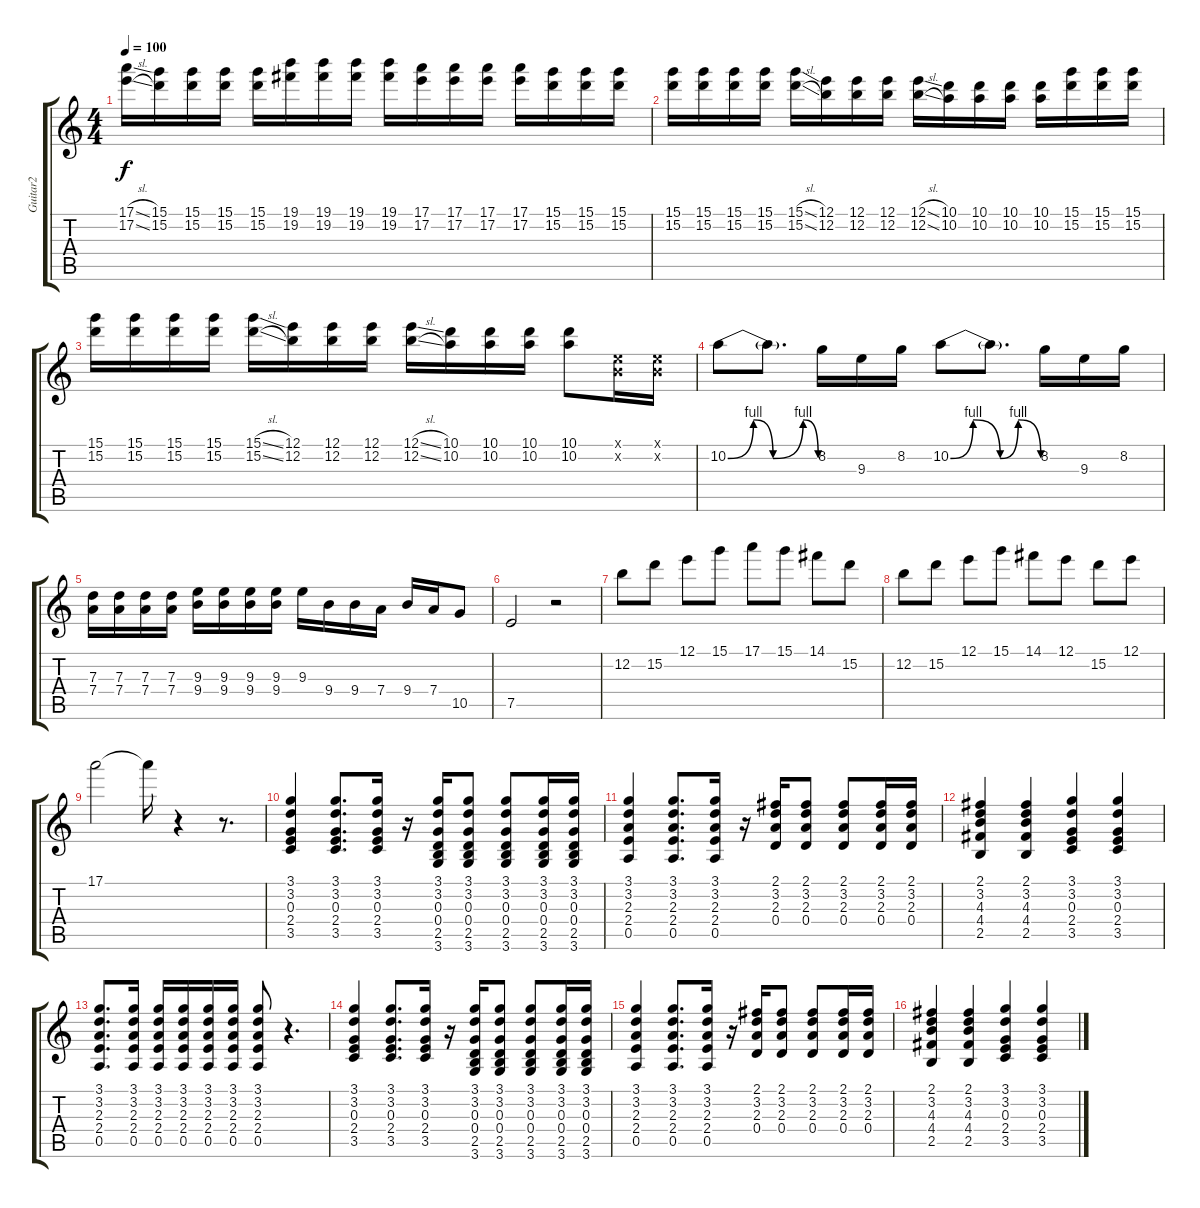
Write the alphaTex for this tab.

\track ("Guitar2" "Guitar2") {instrument overdrivenguitar}
\staff {score tabs}
\tuning (E4 B3 G3 D3 A2 E2) {hide}
\ts (4 4)
\tempo 100
\clef g2
\ks c
(17.1{sl} 17.2{sl}).16{dy f} (15.1 15.2).16 (15.1 15.2).16 (15.1 15.2).16 (15.1 15.2).16 (19.1 19.2).16 (19.1 19.2).16 (19.1 19.2).16 (19.1 19.2).16 (17.1 17.2).16 (17.1 17.2).16 (17.1 17.2).16 (17.1 17.2).16 (15.1 15.2).16 (15.1 15.2).16 (15.1 15.2).16 |
(15.1 15.2).16 (15.1 15.2).16 (15.1 15.2).16 (15.1 15.2).16 (15.1{sl} 15.2{sl}).16 (12.1 12.2).16 (12.1 12.2).16 (12.1 12.2).16 (12.1{sl} 12.2{sl}).16 (10.1 10.2).16 (10.1 10.2).16 (10.1 10.2).16 (10.1 10.2).16 (15.1 15.2).16 (15.1 15.2).16 (15.1 15.2).16 |
(15.1 15.2).16 (15.1 15.2).16 (15.1 15.2).16 (15.1 15.2).16 (15.1{sl} 15.2{sl}).16 (12.1 12.2).16 (12.1 12.2).16 (12.1 12.2).16 (12.1{sl} 12.2{sl}).16 (10.1 10.2).16 (10.1 10.2).16 (10.1 10.2).16 (10.1 10.2).8 (0.1{x} 0.2{x}).16 (0.1{x} 0.2{x}).16 |
10.2{be (custom 0 0 17 4 30 0 50 4 60 0)}.8 10.2{t}.8{d} 8.2.16 9.3.16 8.2.16 10.2{be (custom 0 0 15 4 33 0 45 4 60 0)}.8 10.2{t}.8{d} 8.2.16 9.3.16 8.2.16 |
(7.3 7.4).16 (7.3 7.4).16 (7.3 7.4).16 (7.3 7.4).16 (9.3 9.4).16 (9.3 9.4).16 (9.3 9.4).16 (9.3 9.4).16 9.3.16 9.4.16 9.4.16 7.4.16 9.4.16 7.4.16 10.5.8 |
7.5.2 r.2 |
12.2.8{volume 8} 15.2.8 12.1.8 15.1.8 17.1.8 15.1.8 14.1.8 15.2.8 |
12.2.8 15.2.8 12.1.8 15.1.8 14.1.8 12.1.8 15.2.8 12.1.8 |
17.1.2 17.1{t}.16 r.4 r.8{d} |
(3.1 3.2 0.3 2.4 3.5).4 (3.1 3.2 0.3 2.4 3.5).8{d} (3.1 3.2 0.3 2.4 3.5).16 r.16 (3.1 3.2 0.3 0.4 2.5 3.6).16 (3.1 3.2 0.3 0.4 2.5 3.6).8 (3.1 3.2 0.3 0.4 2.5 3.6).8 (3.1 3.2 0.3 0.4 2.5 3.6).16 (3.1 3.2 0.3 0.4 2.5 3.6).16 |
(3.1 3.2 2.3 2.4 0.5).4 (3.1 3.2 2.3 2.4 0.5).8{d} (3.1 3.2 2.3 2.4 0.5).16 r.16 (2.1 3.2 2.3 0.4).16 (2.1 3.2 2.3 0.4).8 (2.1 3.2 2.3 0.4).8 (2.1 3.2 2.3 0.4).16 (2.1 3.2 2.3 0.4).16 |
(2.1 3.2 4.3 4.4 2.5).4 (2.1 3.2 4.3 4.4 2.5).4 (3.1 3.2 0.3 2.4 3.5).4 (3.1 3.2 0.3 2.4 3.5).4 |
(3.1 3.2 2.3 2.4 0.5).8{d} (3.1 3.2 2.3 2.4 0.5).16 (3.1 3.2 2.3 2.4 0.5).16 (3.1 3.2 2.3 2.4 0.5).16 (3.1 3.2 2.3 2.4 0.5).16 (3.1 3.2 2.3 2.4 0.5).16 (3.1 3.2 2.3 2.4 0.5).8 r.4{d} |
(3.1 3.2 0.3 2.4 3.5).4 (3.1 3.2 0.3 2.4 3.5).8{d} (3.1 3.2 0.3 2.4 3.5).16 r.16 (3.1 3.2 0.3 0.4 2.5 3.6).16 (3.1 3.2 0.3 0.4 2.5 3.6).8 (3.1 3.2 0.3 0.4 2.5 3.6).8 (3.1 3.2 0.3 0.4 2.5 3.6).16 (3.1 3.2 0.3 0.4 2.5 3.6).16 |
(3.1 3.2 2.3 2.4 0.5).4 (3.1 3.2 2.3 2.4 0.5).8{d} (3.1 3.2 2.3 2.4 0.5).16 r.16 (2.1 3.2 2.3 0.4).16 (2.1 3.2 2.3 0.4).8 (2.1 3.2 2.3 0.4).8 (2.1 3.2 2.3 0.4).16 (2.1 3.2 2.3 0.4).16 |
(2.1 3.2 4.3 4.4 2.5).4 (2.1 3.2 4.3 4.4 2.5).4 (3.1 3.2 0.3 2.4 3.5).4 (3.1 3.2 0.3 2.4 3.5).4
